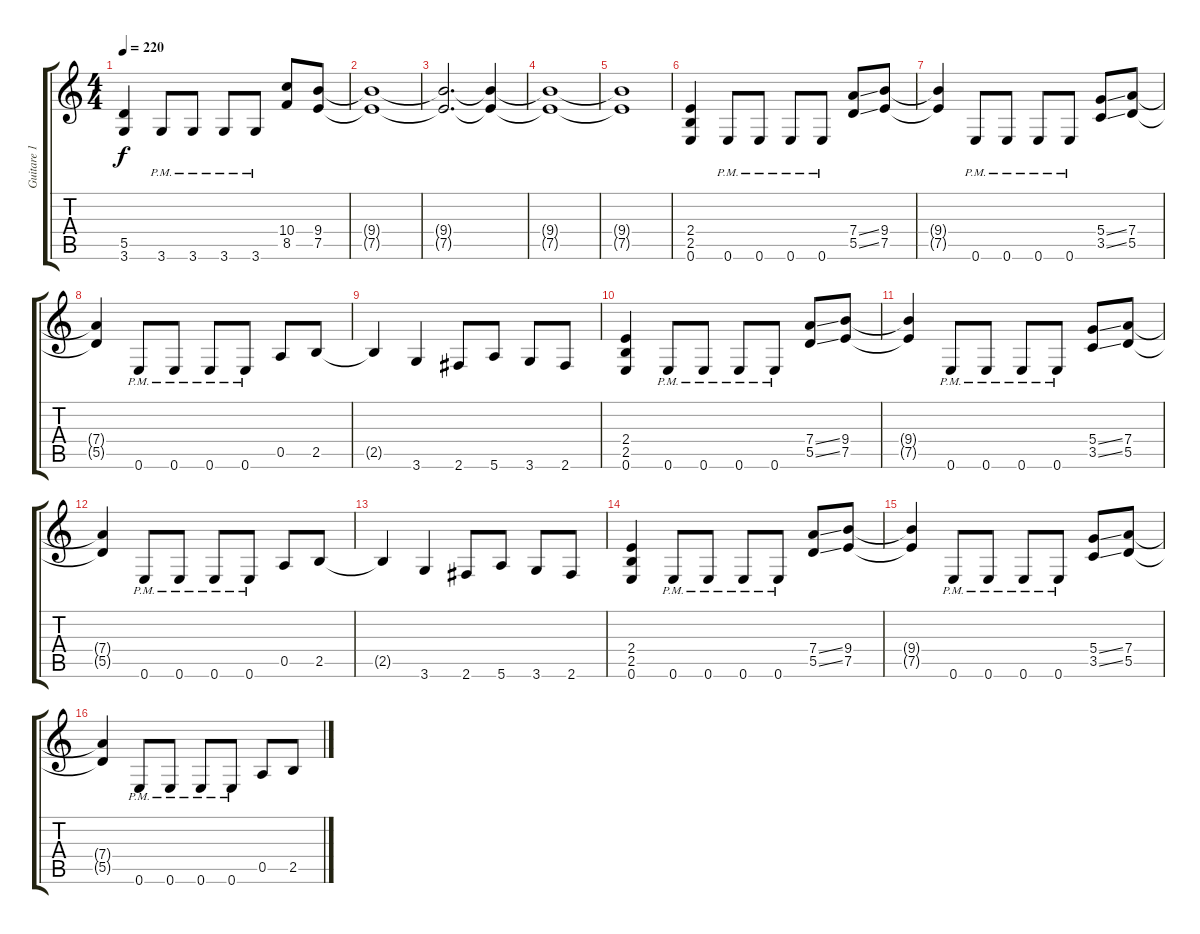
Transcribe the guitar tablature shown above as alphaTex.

\track ("Guitare 1" "Guitare 1") {instrument distortionguitar}
\staff {score tabs}
\tuning (E4 B3 G3 D3 A2 E2) {hide}
\ts (4 4)
\tempo 220
\clef g2
\ks c
(5.5{t} 3.6{t}).4{dy f} 3.6{pm}.8 3.6{pm}.8 3.6{pm}.8 3.6{pm}.8 (10.4 8.5).8 (9.4 7.5).8 |
(9.4{t} 7.5{t}).1 |
(9.4{t} 7.5{t}).2{d} (9.4{t} 7.5{t}).4 |
(9.4{t} 7.5{t}).1 |
(9.4{t} 7.5{t}).1 |
(2.4 2.5 0.6).4 0.6{pm}.8 0.6{pm}.8 0.6{pm}.8 0.6{pm}.8 (7.4{ss} 5.5{ss}).8 (9.4 7.5).8 |
(9.4{t} 7.5{t}).4 0.6{pm}.8 0.6{pm}.8 0.6{pm}.8 0.6{pm}.8 (5.4{ss} 3.5{ss}).8 (7.4 5.5).8 |
(7.4{t} 5.5{t}).4 0.6{pm}.8 0.6{pm}.8 0.6{pm}.8 0.6{pm}.8 0.5.8 2.5.8 |
2.5{t}.4 3.6.4 2.6.8 5.6.8 3.6.8 2.6.8 |
(2.4 2.5 0.6).4 0.6{pm}.8 0.6{pm}.8 0.6{pm}.8 0.6{pm}.8 (7.4{ss} 5.5{ss}).8 (9.4 7.5).8 |
(9.4{t} 7.5{t}).4 0.6{pm}.8 0.6{pm}.8 0.6{pm}.8 0.6{pm}.8 (5.4{ss} 3.5{ss}).8 (7.4 5.5).8 |
(7.4{t} 5.5{t}).4 0.6{pm}.8 0.6{pm}.8 0.6{pm}.8 0.6{pm}.8 0.5.8 2.5.8 |
2.5{t}.4 3.6.4 2.6.8 5.6.8 3.6.8 2.6.8 |
(2.4 2.5 0.6).4 0.6{pm}.8 0.6{pm}.8 0.6{pm}.8 0.6{pm}.8 (7.4{ss} 5.5{ss}).8 (9.4 7.5).8 |
(9.4{t} 7.5{t}).4 0.6{pm}.8 0.6{pm}.8 0.6{pm}.8 0.6{pm}.8 (5.4{ss} 3.5{ss}).8 (7.4 5.5).8 |
(7.4{t} 5.5{t}).4 0.6{pm}.8 0.6{pm}.8 0.6{pm}.8 0.6{pm}.8 0.5.8 2.5.8
